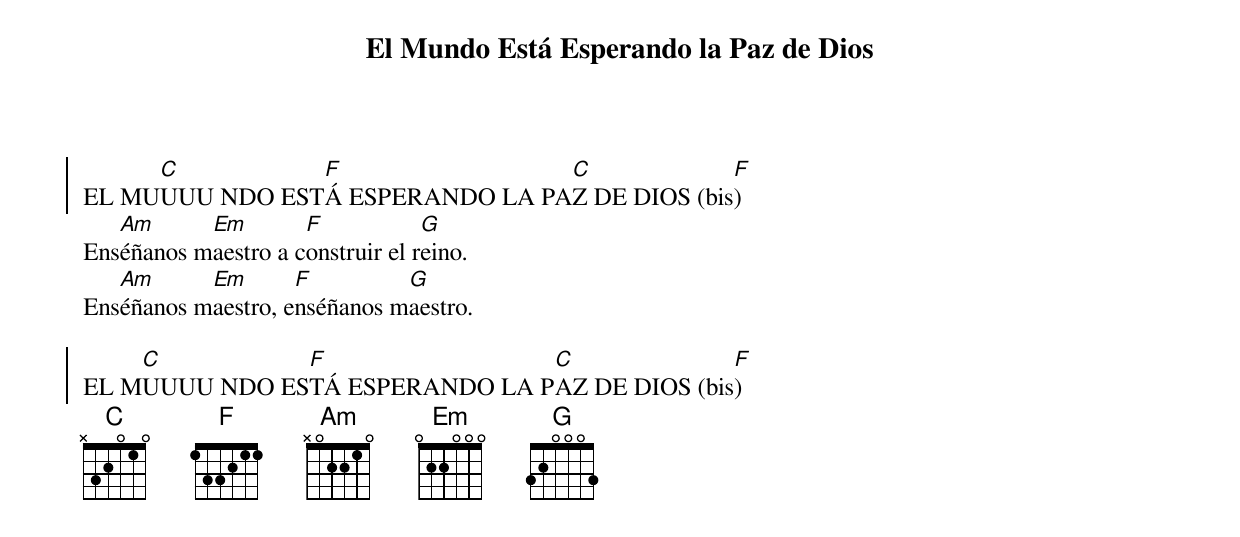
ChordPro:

{title: El Mundo Está Esperando la Paz de Dios}
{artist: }
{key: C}
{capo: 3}


{soc}
EL MU[C]UUU NDO EST[F]Á ESPERANDO LA PA[C]Z DE DIOS (bis[F])
{eoc}
Ens[Am]éñanos m[Em]aestro a c[F]onstruir el r[G]eino.
Ens[Am]éñanos m[Em]aestro, e[F]nséñanos m[G]aestro.

{soc}
EL M[C]UUUU NDO ES[F]TÁ ESPERANDO LA P[C]AZ DE DIOS (bis[F])
{eoc}
